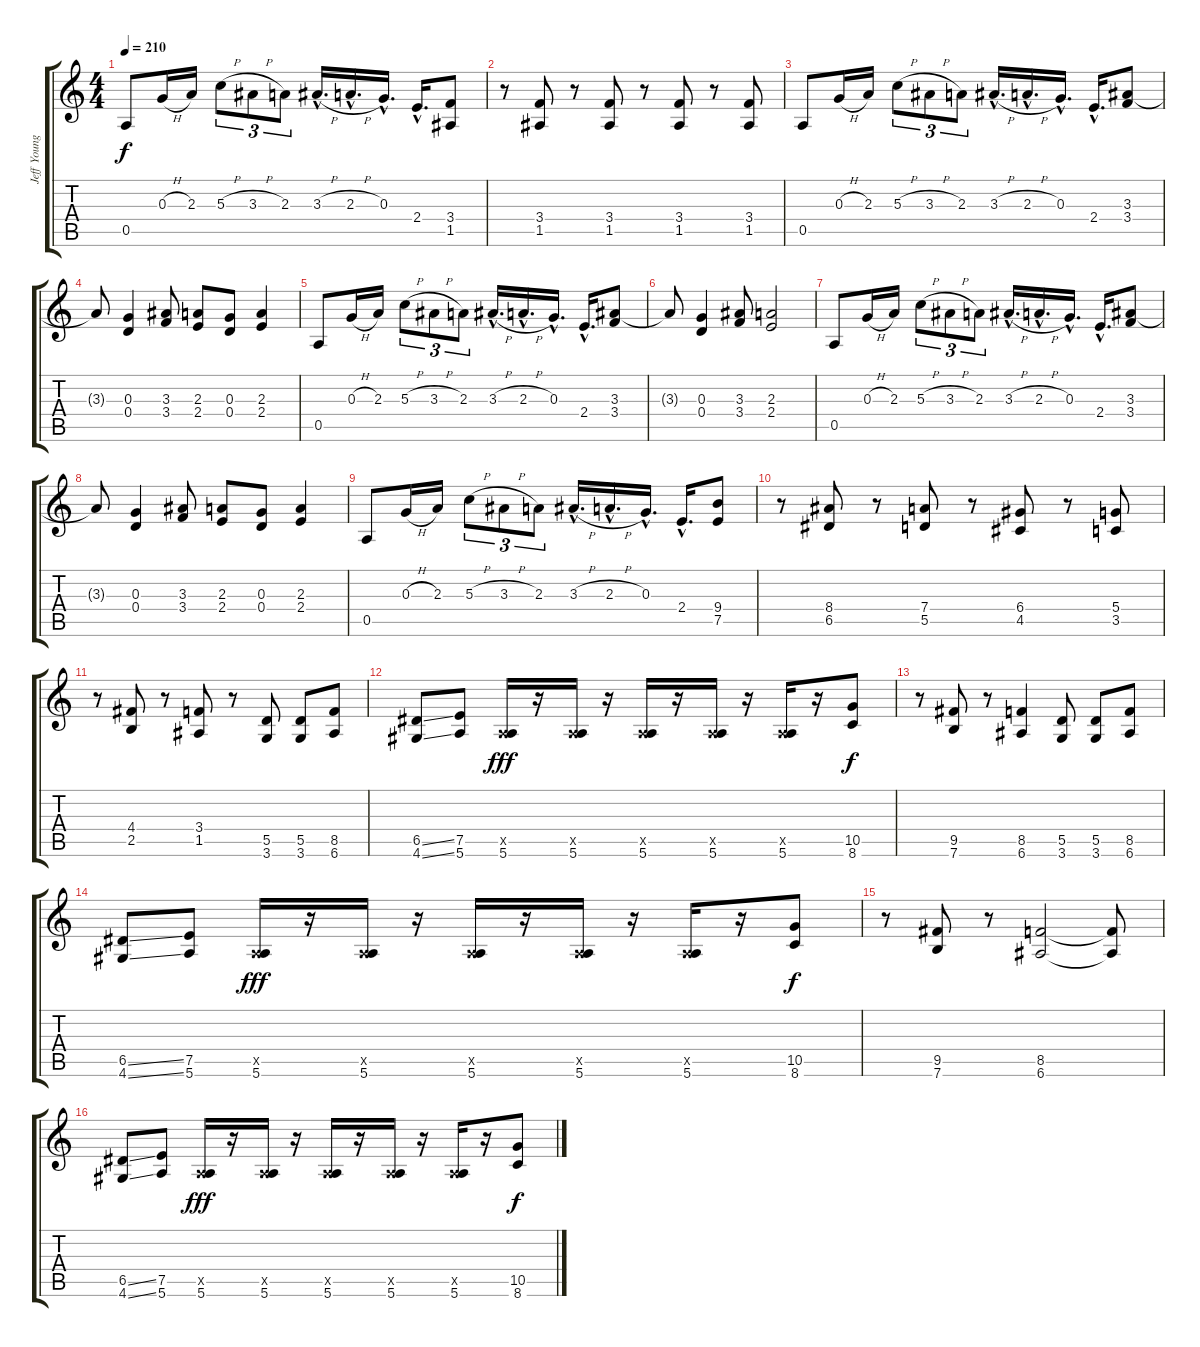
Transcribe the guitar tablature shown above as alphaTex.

\track ("Jeff Young" "Jeff Young") {instrument distortionguitar}
\staff {score tabs}
\tuning (E4 B3 G3 D3 A2 E2) {hide}
\ts (4 4)
\tempo 210
\clef g2
\ks c
0.5.8{dy f} 0.3{h}.16 2.3.16 5.3{h}.8{tu (3 2)} 3.3{h}.8{tu (3 2)} 2.3.8{tu (3 2)} 3.3{h hac}.16{d} 2.3{h hac}.16{d} 0.3{hac}.16{d} 2.4{hac}.16{d} (3.4 1.5).8 |
r.8 (3.4 1.5).8 r.8 (3.4 1.5).8 r.8 (3.4 1.5).8 r.8 (3.4 1.5).8 |
0.5.8 0.3{h}.16 2.3.16 5.3{h}.8{tu (3 2)} 3.3{h}.8{tu (3 2)} 2.3.8{tu (3 2)} 3.3{h hac}.16{d} 2.3{h hac}.16{d} 0.3{hac}.16{d} 2.4{hac}.16{d} (3.3 3.4).8 |
3.3{t}.8 (0.3 0.4).4 (3.3 3.4).8 (2.3 2.4).8 (0.3 0.4).8 (2.3 2.4).4 |
0.5.8 0.3{h}.16 2.3.16 5.3{h}.8{tu (3 2)} 3.3{h}.8{tu (3 2)} 2.3.8{tu (3 2)} 3.3{h hac}.16{d} 2.3{h hac}.16{d} 0.3{hac}.16{d} 2.4{hac}.16{d} (3.3 3.4).8 |
3.3{t}.8 (0.3 0.4).4 (3.3 3.4).8 (2.3 2.4).2 |
0.5.8 0.3{h}.16 2.3.16 5.3{h}.8{tu (3 2)} 3.3{h}.8{tu (3 2)} 2.3.8{tu (3 2)} 3.3{h hac}.16{d} 2.3{h hac}.16{d} 0.3{hac}.16{d} 2.4{hac}.16{d} (3.3 3.4).8 |
3.3{t}.8 (0.3 0.4).4 (3.3 3.4).8 (2.3 2.4).8 (0.3 0.4).8 (2.3 2.4).4 |
0.5.8 0.3{h}.16 2.3.16 5.3{h}.8{tu (3 2)} 3.3{h}.8{tu (3 2)} 2.3.8{tu (3 2)} 3.3{h hac}.16{d} 2.3{h hac}.16{d} 0.3{hac}.16{d} 2.4{hac}.16{d} (9.4 7.5).8 |
r.8 (8.4 6.5).8 r.8 (7.4 5.5).8 r.8 (6.4 4.5).8 r.8 (5.4 3.5).8 |
r.8 (4.4 2.5).8 r.8 (3.4 1.5).8 r.8 (5.5 3.6).8 (5.5 3.6).8 (8.5 6.6).8 |
(6.5{ss} 4.6{ss}).8 (7.5 5.6).8 (0.5{x} 5.6).16{dy fff} r.16 (0.5{x} 5.6).16 r.16 (0.5{x} 5.6).16 r.16 (0.5{x} 5.6).16 r.16 (0.5{x} 5.6).16 r.16 (10.5 8.6).8{dy f} |
r.8 (9.5 7.6).8 r.8 (8.5 6.6).4 (5.5 3.6).8 (5.5 3.6).8 (8.5 6.6).8 |
(6.5{ss} 4.6{ss}).8 (7.5 5.6).8 (0.5{x} 5.6).16{dy fff} r.16 (0.5{x} 5.6).16 r.16 (0.5{x} 5.6).16 r.16 (0.5{x} 5.6).16 r.16 (0.5{x} 5.6).16 r.16 (10.5 8.6).8{dy f} |
r.8 (9.5 7.6).8 r.8 (8.5 6.6).2 (8.5{t} 6.6{t}).8 |
(6.5{ss} 4.6{ss}).8 (7.5 5.6).8 (0.5{x} 5.6).16{dy fff} r.16 (0.5{x} 5.6).16 r.16 (0.5{x} 5.6).16 r.16 (0.5{x} 5.6).16 r.16 (0.5{x} 5.6).16 r.16 (10.5 8.6).8{dy f}
